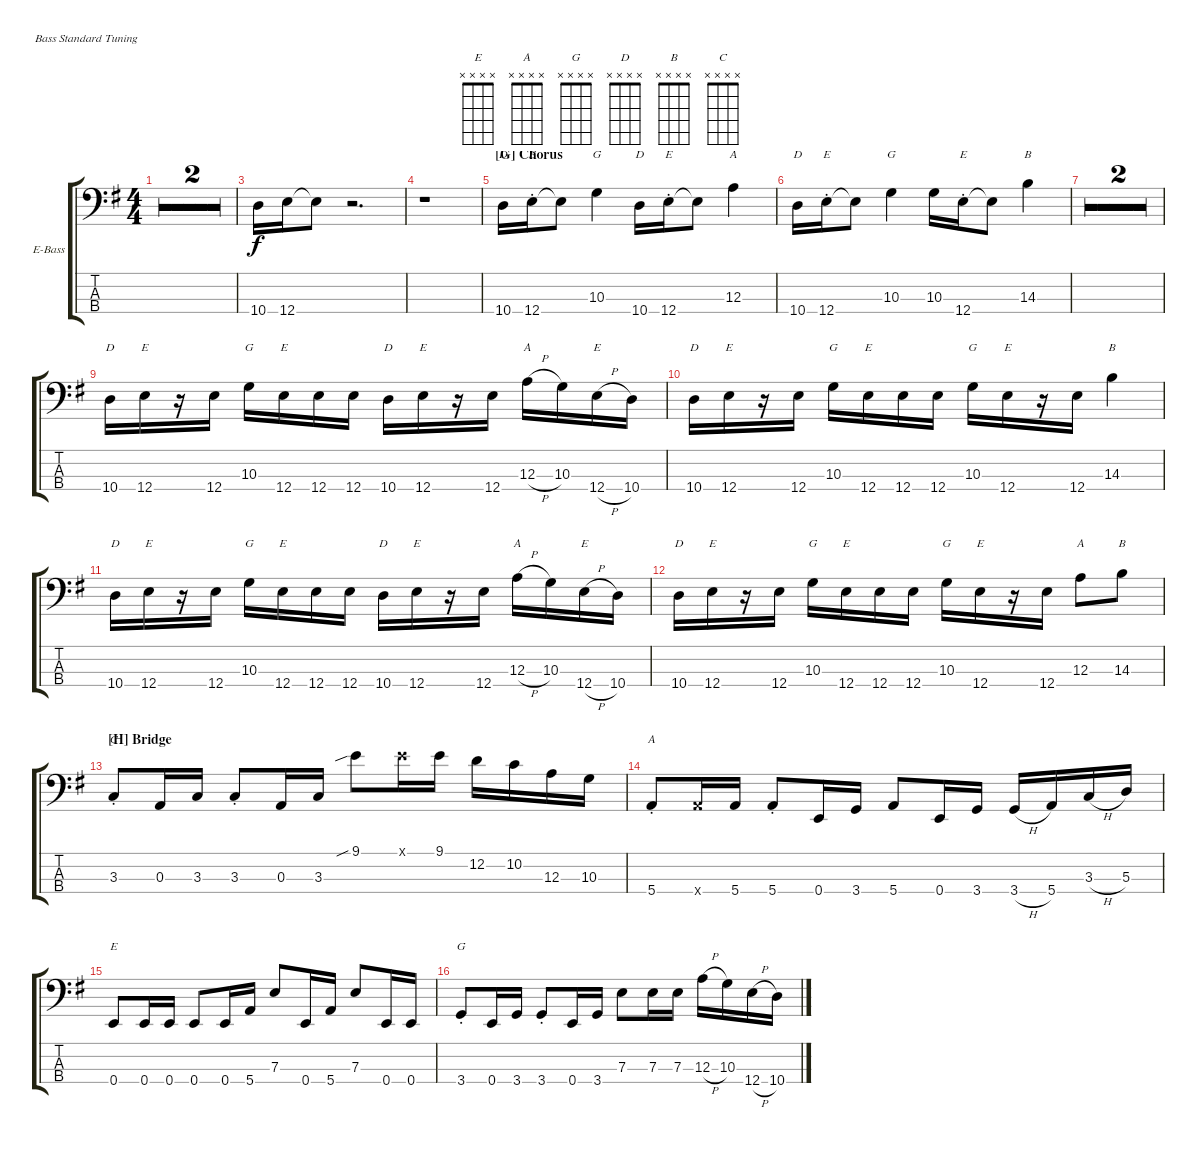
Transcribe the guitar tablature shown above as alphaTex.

\defaultSystemsLayout 4
\bracketExtendMode groupsimilarinstruments
\firstSystemTrackNameOrientation horizontal
\otherSystemsTrackNameOrientation horizontal
\track ("Nick O'Malley" "E-Bass") {multiBarRest instrument electricbassfinger}
\staff {score tabs}
\tuning (G2 D2 A1 E1)
\chord ("E" x x x x)
\chord ("A" x x x x)
\chord ("G" x x x x)
\chord ("D" x x x x)
\chord ("B" x x x x)
\chord ("C" x x x x)
\ts (4 4)
\tempo 90
\clef f4
\simile firstofdouble
\scale
0.27937
\ks g
|
\simile secondofdouble
\scale
0.224928 |
\simile none
\scale
0.281054 10.4.16 12.4.16 12.4{t}.8 r.2{d} |
\scale
0.214308 r.1 |
\section ("G" "Chorus")
10.4.16{ch "D"} 12.4{st}.16{ch "E"} 12.4{t}.8 10.3.4{ch "G"} 10.4.16{ch "D"} 12.4{st}.16{ch "E"} 12.4{t}.8 12.3.4{ch "A"} |
10.4.16{ch "D"} 12.4{st}.16{ch "E"} 12.4{t}.8 10.3.4{ch "G"} 10.3.16 12.4{st}.16{ch "E"} 12.4{t}.8 14.3.4{ch "B"} |
\simile firstofdouble
|
\simile secondofdouble
|
\simile none
10.4.16{ch "D"} 12.4.16{ch "E"} r.16 12.4.16 10.3.16{ch "G"} 12.4.16{ch "E"} 12.4.16 12.4.16 10.4.16{ch "D"} 12.4.16{ch "E"} r.16 12.4.16 12.3{h}.16{ch "A"} 10.3.16 12.4{h}.16{ch "E"} 10.4.16 |
10.4.16{ch "D"} 12.4.16{ch "E"} r.16 12.4.16 10.3.16{ch "G"} 12.4.16{ch "E"} 12.4.16 12.4.16 10.3.16{ch "G"} 12.4.16{ch "E"} r.16 12.4.16 14.3.4{ch "B"} |
10.4.16{ch "D"} 12.4.16{ch "E"} r.16 12.4.16 10.3.16{ch "G"} 12.4.16{ch "E"} 12.4.16 12.4.16 10.4.16{ch "D"} 12.4.16{ch "E"} r.16 12.4.16 12.3{h}.16{ch "A"} 10.3.16 12.4{h}.16{ch "E"} 10.4.16 |
10.4.16{ch "D"} 12.4.16{ch "E"} r.16 12.4.16 10.3.16{ch "G"} 12.4.16{ch "E"} 12.4.16 12.4.16 10.3.16{ch "G"} 12.4.16{ch "E"} r.16 12.4.16 12.3.8{ch "A"} 14.3.8{ch "B"} |
\section ("H" "Bridge")
3.3{st}.8{ch "C"} 0.3.16 3.3.16 3.3{st}.8 0.3.16 3.3.16 9.1{sib}.8 9.1{x}.16 9.1.16 12.2.16 10.2.16 12.3.16 10.3.16 |
5.4{st}.8{ch "A"} 5.4{x}.16 5.4.16 5.4{st}.8 0.4.16 3.4.16 5.4.8 0.4.16 3.4.16 3.4{h}.16 5.4.16 3.3{h}.16 5.3.16 |
0.4.8{ch "E"} 0.4.16 0.4.16 0.4.8 0.4.16 5.4.16 7.3.8 0.4.16 5.4.16 7.3.8 0.4.16 0.4.16 |
3.4{st}.8{ch "G"} 0.4.16 3.4.16 3.4{st}.8 0.4.16 3.4.16 7.3.8 7.3.16 7.3.16 12.3{h}.16 10.3.16 12.4{h}.16 10.4.16
